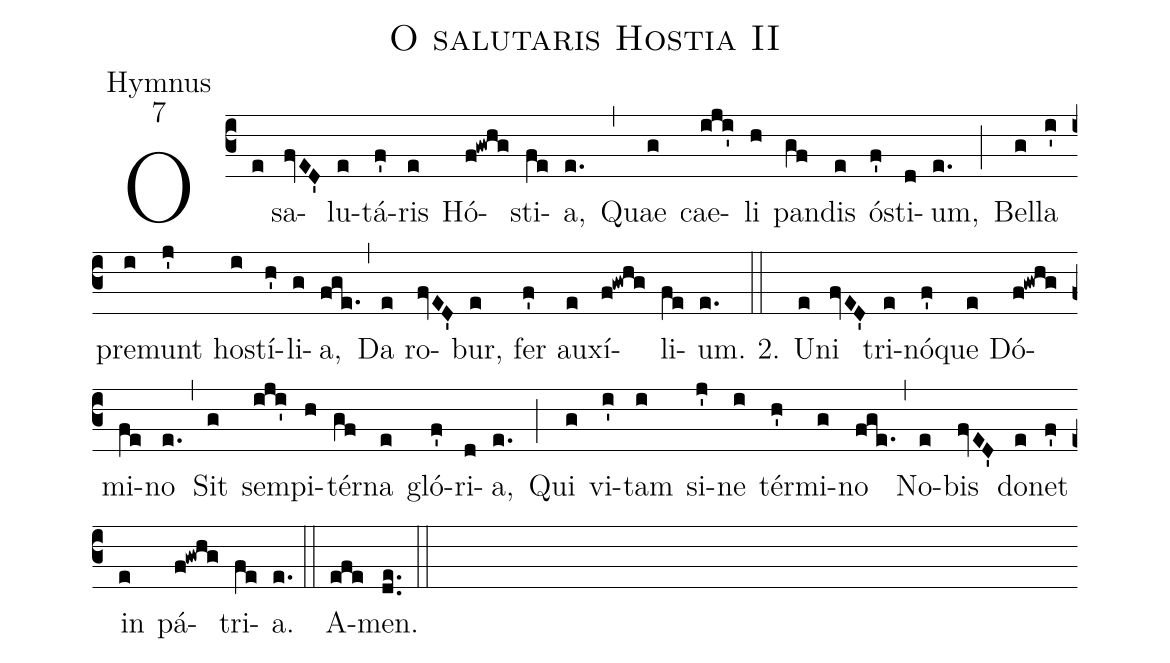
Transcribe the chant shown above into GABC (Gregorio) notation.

name:O salutaris Hostia II;
office-part:Hymnus;
mode:7;
%%
(c3) O(e) sa(fvED')lu(e)tá(f')ris(e) Hó(f!gwhg)sti(fe)a,(e.) (,) Quae(g) cae(iji')li(h) pan(gf)dis(e) ó(f')sti(d)um,(e.) (;) Bel(g)la(i') pre(i)munt(j') ho(i)stí(h')li(g)a,(fge.) (,) Da(e) ro(fvED')bur,(e) fer(f') au(e)xí(f!gwhg)li(fe)um.(e.) (::)
2. U(e)ni(fvED') tri(e)nó(f')que(e) Dó(f!gwhg)mi(fe)no(e.) (,) Sit(g) sem(iji')pi(h)tér(gf)na(e) gló(f')ri(d)a,(e.) (;) Qui(g) vi(i')tam(i) si(j')ne(i) tér(h')mi(g)no(fge.) (,) No(e)bis(fvED') do(e)net(f') in(e) pá(f!gwhg)tri(fe)a.(e.) (::)
A(efe)men.(de..) (::)
